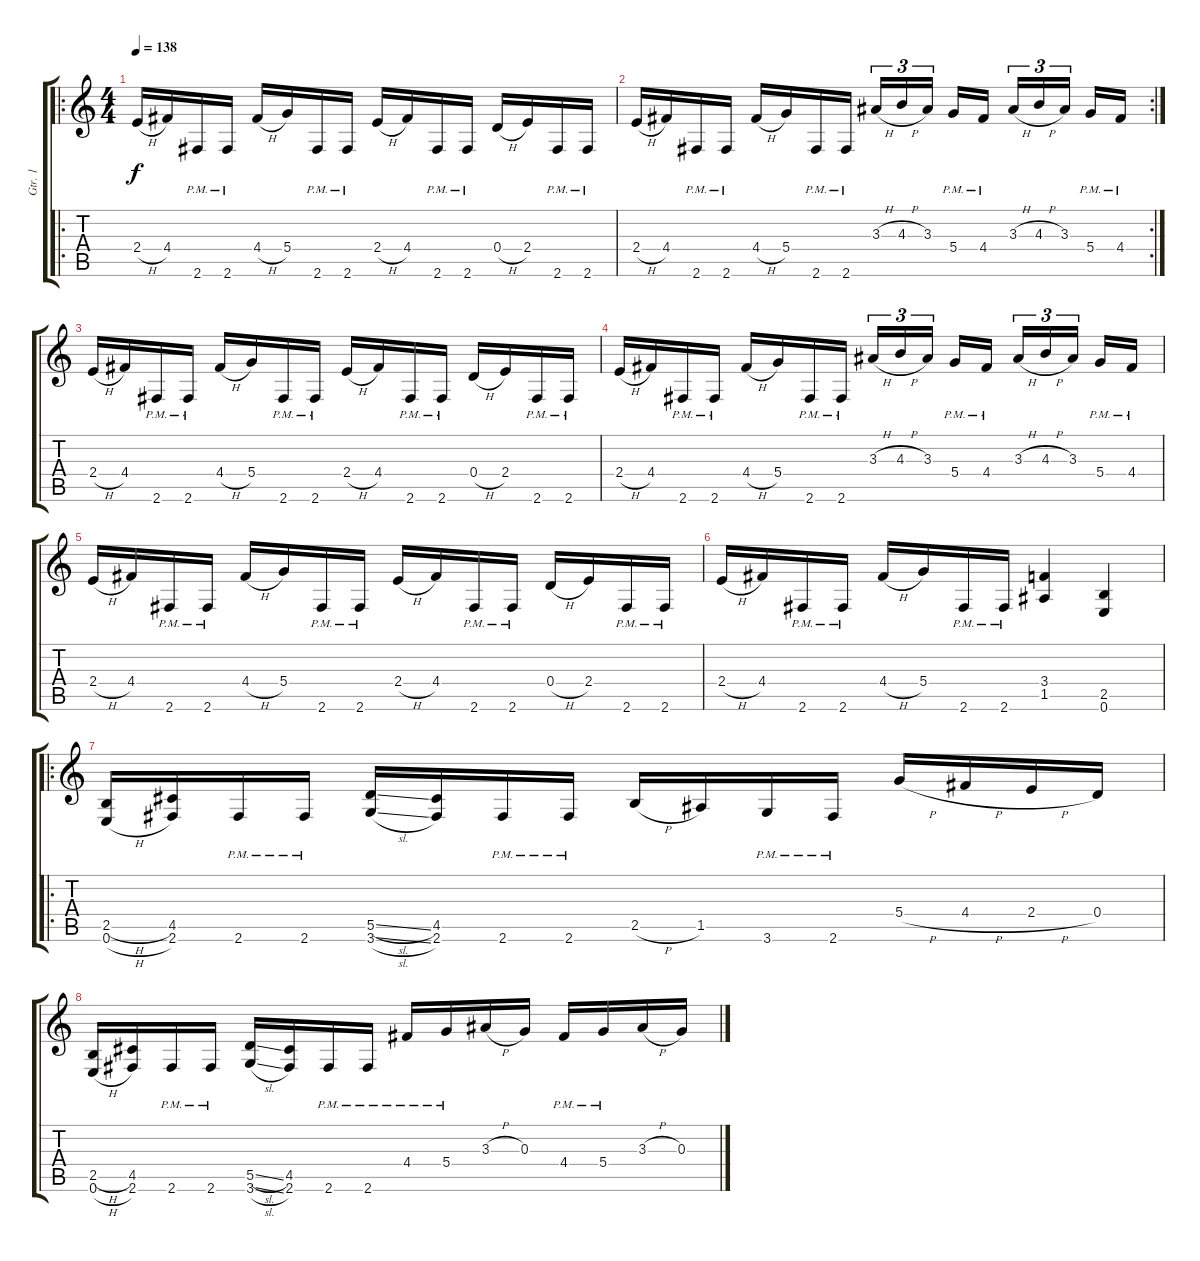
\track ("Gtr. 1" "Gtr. 1") {instrument distortionguitar}
\staff {score tabs}
\tuning (E4 B3 G3 D3 A2 E2) {hide}
\ro
\ts (4 4)
\tempo 138
\clef g2
\ks c
2.4{h}.16{dy f} 4.4.16 2.6{pm}.16 2.6{pm}.16 4.4{h}.16 5.4.16 2.6{pm}.16 2.6{pm}.16 2.4{h}.16 4.4.16 2.6{pm}.16 2.6{pm}.16 0.4{h}.16 2.4.16 2.6{pm}.16 2.6{pm}.16 |
\rc 2
2.4{h}.16 4.4.16 2.6{pm}.16 2.6{pm}.16 4.4{h}.16 5.4.16 2.6{pm}.16 2.6{pm}.16 3.3{h}.16{tu (3 2)} 4.3{h}.16{tu (3 2)} 3.3.16{tu (3 2) beam splitsecondary} 5.4{pm}.16 4.4{pm}.16 3.3{h}.16{tu (3 2)} 4.3{h}.16{tu (3 2)} 3.3.16{tu (3 2) beam splitsecondary} 5.4{pm}.16 4.4{pm}.16 |
2.4{h}.16 4.4.16 2.6{pm}.16 2.6{pm}.16 4.4{h}.16 5.4.16 2.6{pm}.16 2.6{pm}.16 2.4{h}.16 4.4.16 2.6{pm}.16 2.6{pm}.16 0.4{h}.16 2.4.16 2.6{pm}.16 2.6{pm}.16 |
2.4{h}.16 4.4.16 2.6{pm}.16 2.6{pm}.16 4.4{h}.16 5.4.16 2.6{pm}.16 2.6{pm}.16 3.3{h}.16{tu (3 2)} 4.3{h}.16{tu (3 2)} 3.3.16{tu (3 2) beam splitsecondary} 5.4{pm}.16 4.4{pm}.16 3.3{h}.16{tu (3 2)} 4.3{h}.16{tu (3 2)} 3.3.16{tu (3 2) beam splitsecondary} 5.4{pm}.16 4.4{pm}.16 |
2.4{h}.16 4.4.16 2.6{pm}.16 2.6{pm}.16 4.4{h}.16 5.4.16 2.6{pm}.16 2.6{pm}.16 2.4{h}.16 4.4.16 2.6{pm}.16 2.6{pm}.16 0.4{h}.16 2.4.16 2.6{pm}.16 2.6{pm}.16 |
2.4{h}.16 4.4.16 2.6{pm}.16 2.6{pm}.16 4.4{h}.16 5.4.16 2.6{pm}.16 2.6{pm}.16 (3.4 1.5).4 (2.5 0.6).4 |
\ro
(2.5{h} 0.6{h}).16 (4.5 2.6).16 2.6{pm}.16 2.6{pm}.16 (5.5{sl} 3.6{sl}).16 (4.5 2.6).16 2.6{pm}.16 2.6{pm}.16 2.5{h}.16 1.5.16 3.6{pm}.16 2.6{pm}.16 5.4{h}.16 4.4{h}.16 2.4{h}.16 0.4.16 |
(2.5{h} 0.6{h}).16 (4.5 2.6).16 2.6{pm}.16 2.6{pm}.16 (5.5{sl} 3.6{sl}).16 (4.5 2.6).16 2.6{pm}.16 2.6{pm}.16 4.4{pm}.16 5.4{pm}.16 3.3{h}.16 0.3.16 4.4{pm}.16 5.4{pm}.16 3.3{h}.16 0.3.16
